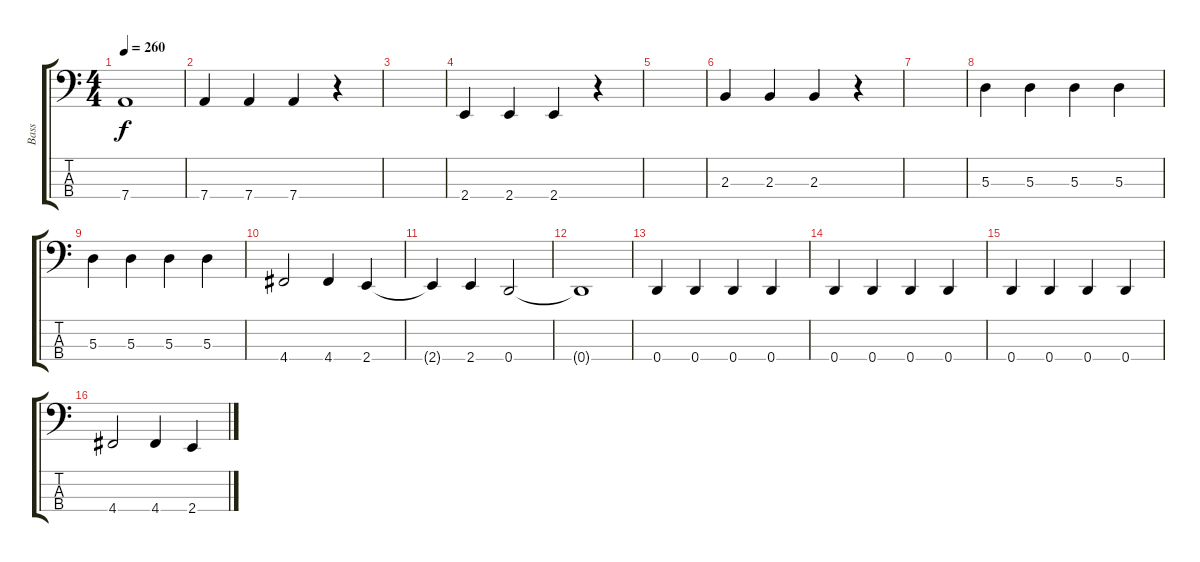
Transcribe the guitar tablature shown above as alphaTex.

\track ("Bass" "Bass") {instrument electricbassfinger}
\staff {score tabs}
\tuning (G2 D2 A1 D1) {hide}
\ts (4 4)
\tempo 260
\clef f4
\ks c
7.4{t}.1{dy f} |
7.4.4 7.4.4 7.4.4 r.4 |
|
2.4.4 2.4.4 2.4.4 r.4 |
|
2.3.4 2.3.4 2.3.4 r.4 |
|
5.3.4 5.3.4 5.3.4 5.3.4 |
5.3.4 5.3.4 5.3.4 5.3.4 |
4.4.2 4.4.4 2.4.4 |
2.4{t}.4 2.4.4 0.4.2 |
0.4{t}.1 |
0.4.4 0.4.4 0.4.4 0.4.4 |
0.4.4 0.4.4 0.4.4 0.4.4 |
0.4.4 0.4.4 0.4.4 0.4.4 |
4.4.2 4.4.4 2.4.4
